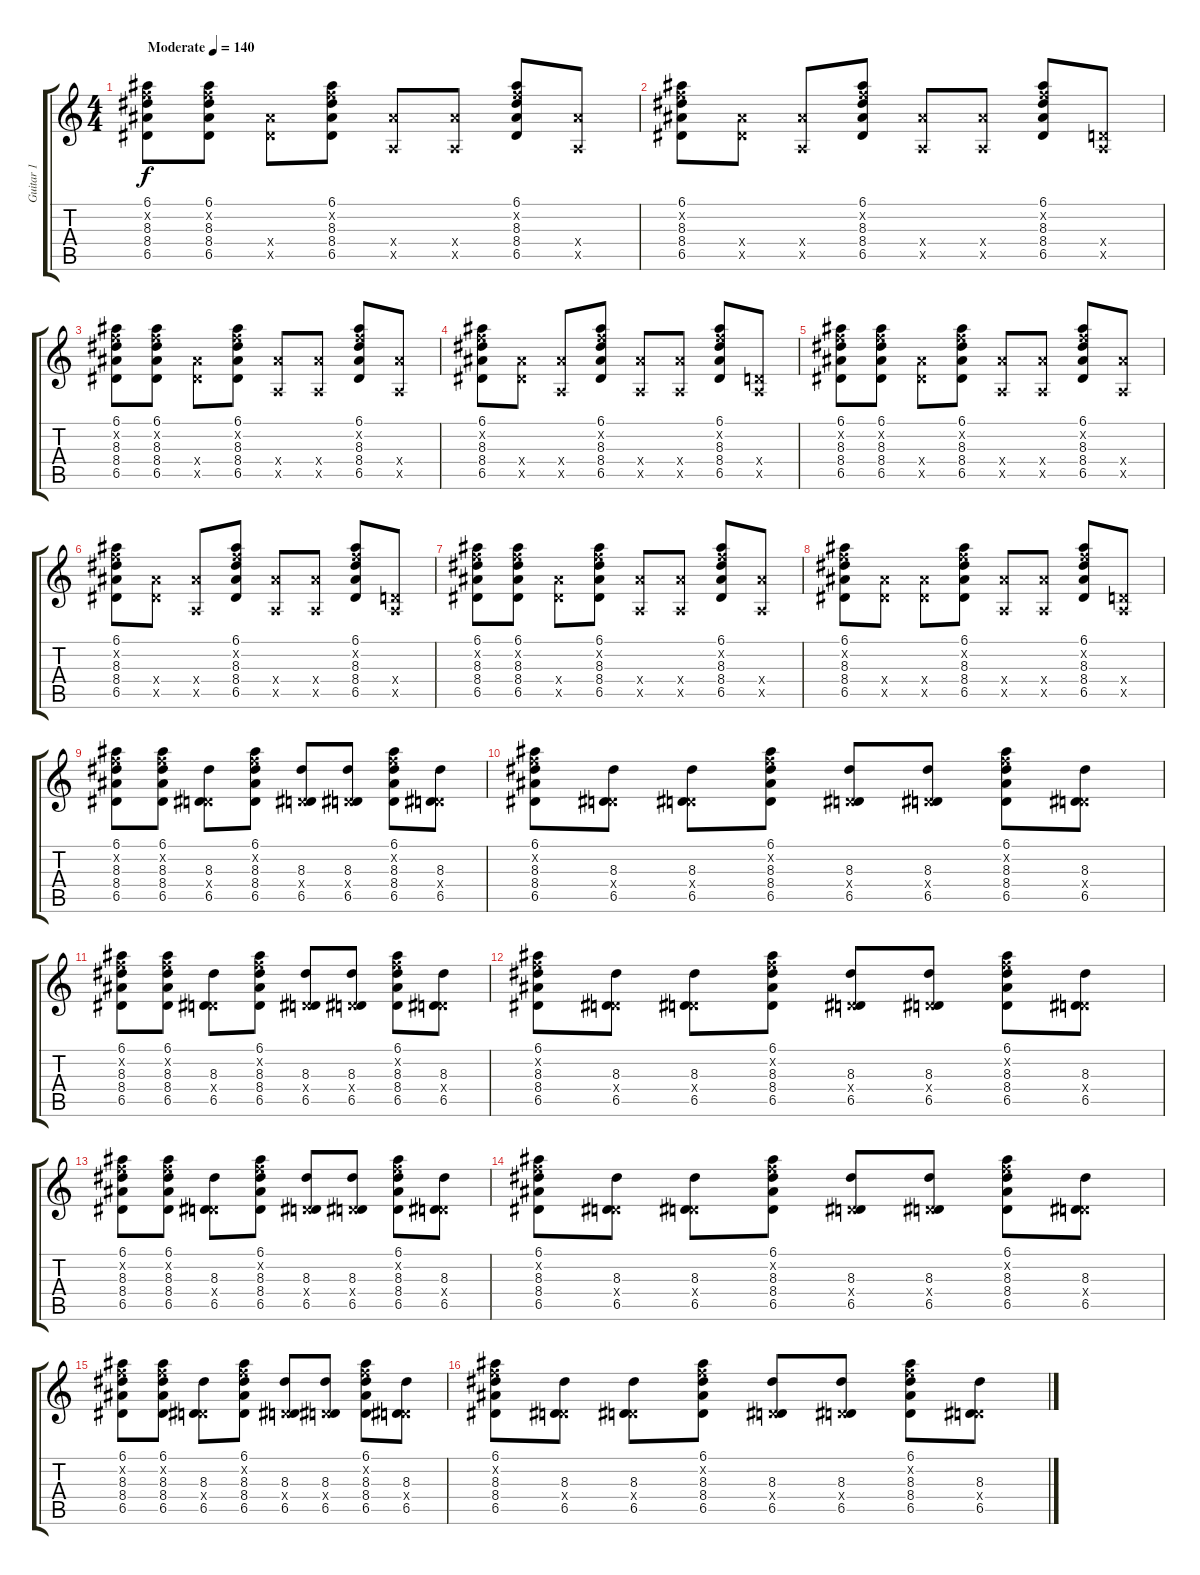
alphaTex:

\track ("Guitar 1" "Guitar 1") {instrument overdrivenguitar}
\staff {score tabs}
\tuning (E4 B3 G3 D3 A2 D2) {hide}
\ts (4 4)
\tempo (140 "Moderate")
\clef g2
\ks c
(6.1 6.2{x} 8.3 8.4 6.5).8{dy f instrument overdrivenguitar} (6.1 6.2{x} 8.3 8.4 6.5).8 (8.4{x} 6.5{x}).8 (6.1 6.2{x} 8.3 8.4 6.5).8 (8.4{x} 0.5{x}).8 (8.4{x} 0.5{x}).8 (6.1 6.2{x} 8.3 8.4 6.5).8 (8.4{x} 0.5{x}).8 |
(6.1 6.2{x} 8.3 8.4 6.5).8 (8.4{x} 6.5{x}).8 (8.4{x} 0.5{x}).8 (6.1 6.2{x} 8.3 8.4 6.5).8 (8.4{x} 0.5{x}).8 (8.4{x} 0.5{x}).8 (6.1 6.2{x} 8.3 8.4 6.5).8 (0.4{x} 0.5{x}).8 |
(6.1 6.2{x} 8.3 8.4 6.5).8 (6.1 6.2{x} 8.3 8.4 6.5).8 (8.4{x} 6.5{x}).8 (6.1 6.2{x} 8.3 8.4 6.5).8 (8.4{x} 0.5{x}).8 (8.4{x} 0.5{x}).8 (6.1 6.2{x} 8.3 8.4 6.5).8 (8.4{x} 0.5{x}).8 |
(6.1 6.2{x} 8.3 8.4 6.5).8 (8.4{x} 6.5{x}).8 (8.4{x} 0.5{x}).8 (6.1 6.2{x} 8.3 8.4 6.5).8 (8.4{x} 0.5{x}).8 (8.4{x} 0.5{x}).8 (6.1 6.2{x} 8.3 8.4 6.5).8 (0.4{x} 0.5{x}).8 |
(6.1 6.2{x} 8.3 8.4 6.5).8 (6.1 6.2{x} 8.3 8.4 6.5).8 (8.4{x} 6.5{x}).8 (6.1 6.2{x} 8.3 8.4 6.5).8 (8.4{x} 0.5{x}).8 (8.4{x} 0.5{x}).8 (6.1 6.2{x} 8.3 8.4 6.5).8 (8.4{x} 0.5{x}).8 |
(6.1 6.2{x} 8.3 8.4 6.5).8 (8.4{x} 6.5{x}).8 (8.4{x} 0.5{x}).8 (6.1 6.2{x} 8.3 8.4 6.5).8 (8.4{x} 0.5{x}).8 (8.4{x} 0.5{x}).8 (6.1 6.2{x} 8.3 8.4 6.5).8 (0.4{x} 0.5{x}).8 |
(6.1 6.2{x} 8.3 8.4 6.5).8 (6.1 6.2{x} 8.3 8.4 6.5).8 (8.4{x} 6.5{x}).8 (6.1 6.2{x} 8.3 8.4 6.5).8 (8.4{x} 0.5{x}).8 (8.4{x} 0.5{x}).8 (6.1 6.2{x} 8.3 8.4 6.5).8 (8.4{x} 0.5{x}).8 |
(6.1 6.2{x} 8.3 8.4 6.5).8 (8.4{x} 6.5{x}).8 (8.4{x} 6.5{x}).8 (6.1 6.2{x} 8.3 8.4 6.5).8 (8.4{x} 0.5{x}).8 (8.4{x} 0.5{x}).8 (6.1 6.2{x} 8.3 8.4 6.5).8 (0.4{x} 0.5{x}).8 |
(6.1 6.2{x} 8.3 8.4 6.5).8 (6.1 6.2{x} 8.3 8.4 6.5).8 (8.3 0.4{x} 6.5).8 (6.1 6.2{x} 8.3 8.4 6.5).8 (8.3 0.4{x} 6.5).8 (8.3 0.4{x} 6.5).8 (6.1 6.2{x} 8.3 8.4 6.5).8 (8.3 0.4{x} 6.5).8 |
(6.1 6.2{x} 8.3 8.4 6.5).8 (8.3 0.4{x} 6.5).8 (8.3 0.4{x} 6.5).8 (6.1 6.2{x} 8.3 8.4 6.5).8 (8.3 0.4{x} 6.5).8 (8.3 0.4{x} 6.5).8 (6.1 6.2{x} 8.3 8.4 6.5).8 (8.3 0.4{x} 6.5).8 |
(6.1 6.2{x} 8.3 8.4 6.5).8 (6.1 6.2{x} 8.3 8.4 6.5).8 (8.3 0.4{x} 6.5).8 (6.1 6.2{x} 8.3 8.4 6.5).8 (8.3 0.4{x} 6.5).8 (8.3 0.4{x} 6.5).8 (6.1 6.2{x} 8.3 8.4 6.5).8 (8.3 0.4{x} 6.5).8 |
(6.1 6.2{x} 8.3 8.4 6.5).8 (8.3 0.4{x} 6.5).8 (8.3 0.4{x} 6.5).8 (6.1 6.2{x} 8.3 8.4 6.5).8 (8.3 0.4{x} 6.5).8 (8.3 0.4{x} 6.5).8 (6.1 6.2{x} 8.3 8.4 6.5).8 (8.3 0.4{x} 6.5).8 |
(6.1 6.2{x} 8.3 8.4 6.5).8 (6.1 6.2{x} 8.3 8.4 6.5).8 (8.3 0.4{x} 6.5).8 (6.1 6.2{x} 8.3 8.4 6.5).8 (8.3 0.4{x} 6.5).8 (8.3 0.4{x} 6.5).8 (6.1 6.2{x} 8.3 8.4 6.5).8 (8.3 0.4{x} 6.5).8 |
(6.1 6.2{x} 8.3 8.4 6.5).8 (8.3 0.4{x} 6.5).8 (8.3 0.4{x} 6.5).8 (6.1 6.2{x} 8.3 8.4 6.5).8 (8.3 0.4{x} 6.5).8 (8.3 0.4{x} 6.5).8 (6.1 6.2{x} 8.3 8.4 6.5).8 (8.3 0.4{x} 6.5).8 |
(6.1 6.2{x} 8.3 8.4 6.5).8 (6.1 6.2{x} 8.3 8.4 6.5).8 (8.3 0.4{x} 6.5).8 (6.1 6.2{x} 8.3 8.4 6.5).8 (8.3 0.4{x} 6.5).8 (8.3 0.4{x} 6.5).8 (6.1 6.2{x} 8.3 8.4 6.5).8 (8.3 0.4{x} 6.5).8 |
(6.1 6.2{x} 8.3 8.4 6.5).8 (8.3 0.4{x} 6.5).8 (8.3 0.4{x} 6.5).8 (6.1 6.2{x} 8.3 8.4 6.5).8 (8.3 0.4{x} 6.5).8 (8.3 0.4{x} 6.5).8 (6.1 6.2{x} 8.3 8.4 6.5).8 (8.3 0.4{x} 6.5).8
